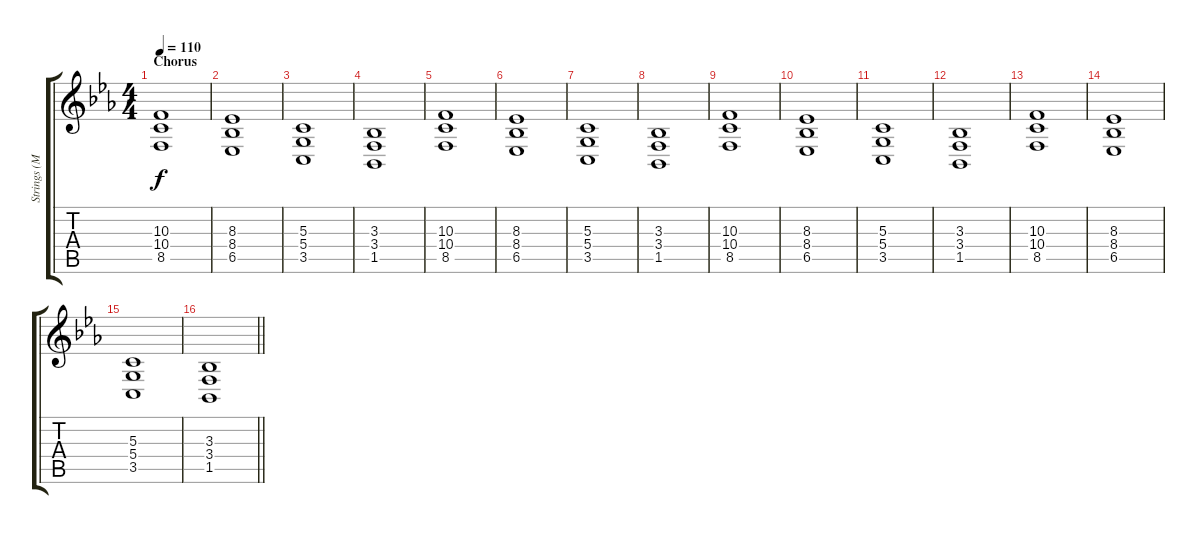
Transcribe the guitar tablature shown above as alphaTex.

\track ("Strings (Mid Keys)" "Strings (M") {instrument stringensemble1}
\staff {score tabs}
\tuning (E4 B3 G3 D3 A2 E2) {hide}
\ts (4 4)
\section ("" "Chorus")
\tempo 110
\clef g2
\ks cminor
(10.3 10.4 8.5).1{dy f} |
(8.3 8.4 6.5).1 |
(5.3 5.4 3.5).1 |
(3.3 3.4 1.5).1 |
(10.3 10.4 8.5).1 |
(8.3 8.4 6.5).1 |
(5.3 5.4 3.5).1 |
(3.3 3.4 1.5).1 |
(10.3 10.4 8.5).1 |
(8.3 8.4 6.5).1 |
(5.3 5.4 3.5).1 |
(3.3 3.4 1.5).1 |
(10.3 10.4 8.5).1 |
(8.3 8.4 6.5).1 |
(5.3 5.4 3.5).1 |
\barLineRight lightlight
(3.3 3.4 1.5).1
